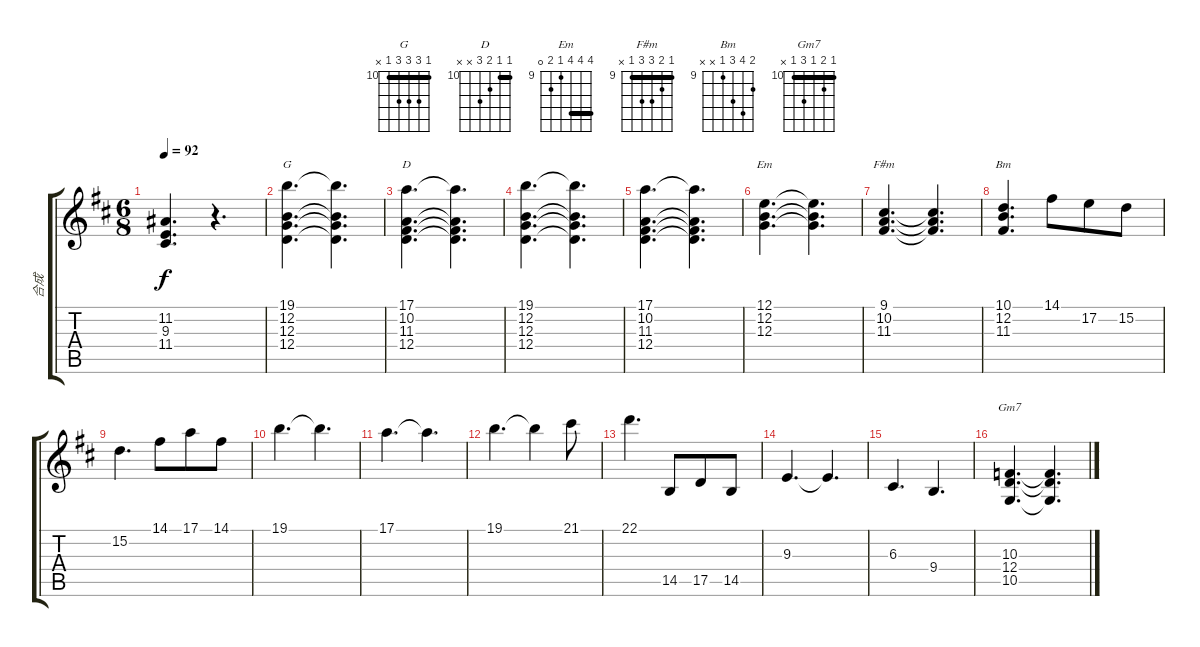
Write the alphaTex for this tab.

\track ("合成" "合成") {instrument stringensemble1}
\staff {score tabs}
\tuning (E4 B3 G3 D3 A2 E2) {hide}
\chord ("G" 10 12 12 12 10 x) {firstfret 10 barre 10}
\chord ("D" 10 10 11 12 x x) {firstfret 10 barre 10}
\chord ("Em" 12 12 12 9 10 0) {firstfret 9 barre 12}
\chord ("F#m" 9 10 11 11 9 x) {firstfret 9 barre 9}
\chord ("Bm" 10 12 11 9 x x) {firstfret 9}
\chord ("Gm7" 10 11 10 12 10 x) {firstfret 10 barre 10}
\ts (6 8)
\tempo 92
\clef g2
\ks d
(11.2{t} 9.3{t} 11.4{t}).4{d dy f} r.4{d} |
(19.1 12.2 12.3 12.4).4{d ch "G"} (19.1{t} 12.2{t} 12.3{t} 12.4{t}).4{d} |
(17.1 10.2 11.3 12.4).4{d ch "D"} (17.1{t} 10.2{t} 11.3{t} 12.4{t}).4{d} |
(19.1 12.2 12.3 12.4).4{d} (19.1{t} 12.2{t} 12.3{t} 12.4{t}).4{d} |
(17.1 10.2 11.3 12.4).4{d} (17.1{t} 10.2{t} 11.3{t} 12.4{t}).4{d} |
(12.1 12.2 12.3).4{d ch "Em"} (12.1{t} 12.2{t} 12.3{t}).4{d} |
(9.1 10.2 11.3).4{d ch "F#m"} (9.1{t} 10.2{t} 11.3{t}).4{d} |
(10.1 12.2 11.3).4{d ch "Bm"} 14.1.8 17.2.8 15.2.8 |
15.2.4{d} 14.1.8 17.1.8 14.1.8 |
19.1.4{d} 19.1{t}.4{d} |
17.1.4{d} 17.1{t}.4{d} |
19.1.4{d} 19.1{t}.4 21.1.8 |
22.1.4{d} 14.5.8 17.5.8 14.5.8 |
9.3.4{d} 9.3{t}.4{d} |
6.3.4{d} 9.4.4{d} |
(10.3 12.4 10.5).4{d ch "Gm7"} (10.3{t} 12.4{t} 10.5{t}).4{d}
